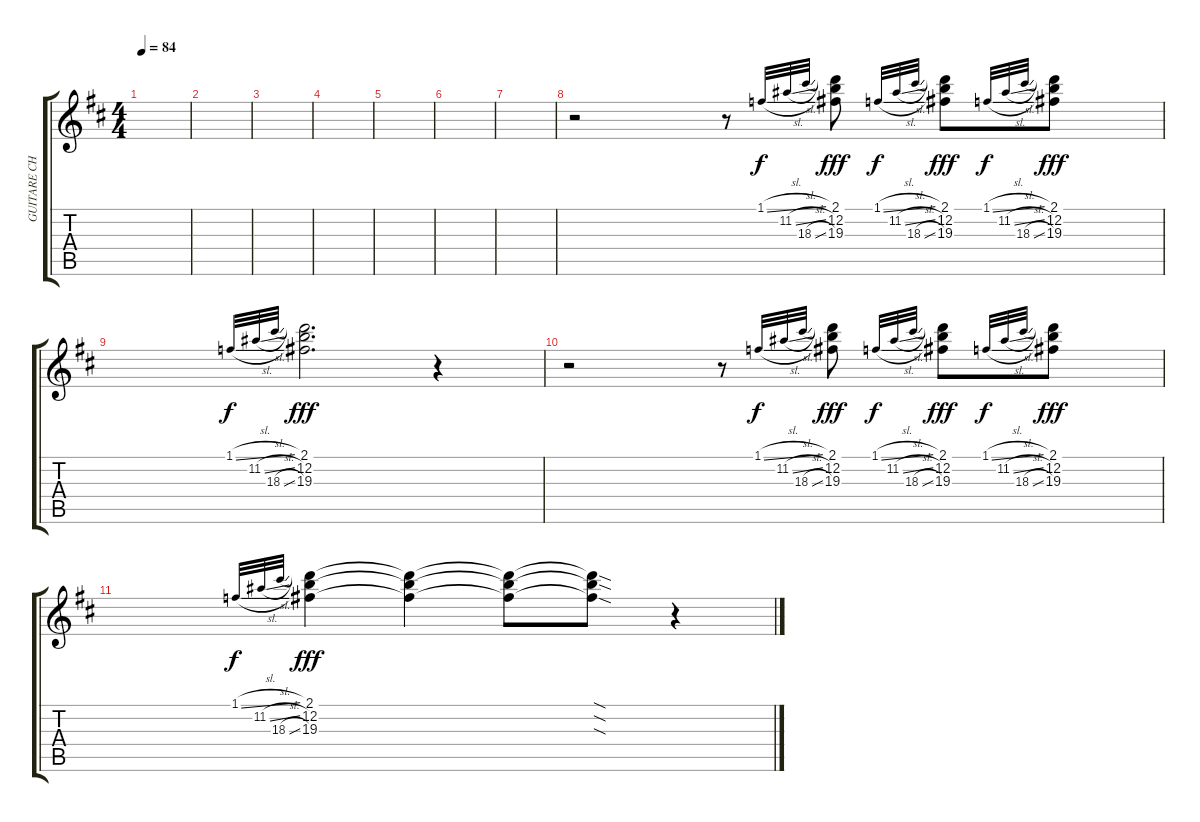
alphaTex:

\track ("GUITARE CHORDS 1_1" "GUITARE CH") {instrument overdrivenguitar}
\staff {score tabs}
\tuning (E4 B3 G3 D3 A2 E2) {hide}
\ts (4 4)
\tempo 84
\clef g2
\ks d
|
|
|
|
|
|
|
r.2 r.8 1.1{sl}.32{gr onbeat} 11.2{sl}.32{gr onbeat} 18.3{sl}.32{gr onbeat} (2.1 12.2 19.3).8{dy fff} 1.1{sl}.32{gr onbeat dy f} 11.2{sl}.32{gr onbeat} 18.3{sl}.32{gr onbeat} (2.1 12.2 19.3).8{dy fff} 1.1{sl}.32{gr onbeat dy f} 11.2{sl}.32{gr onbeat} 18.3{sl}.32{gr onbeat} (2.1 12.2 19.3).8{dy fff} |
1.1{sl}.32{gr onbeat dy f} 11.2{sl}.32{gr onbeat} 18.3{sl}.32{gr onbeat} (2.1 12.2 19.3).2{d dy fff} r.4 |
r.2 r.8 1.1{sl}.32{gr onbeat dy f} 11.2{sl}.32{gr onbeat} 18.3{sl}.32{gr onbeat} (2.1 12.2 19.3).8{dy fff} 1.1{sl}.32{gr onbeat dy f} 11.2{sl}.32{gr onbeat} 18.3{sl}.32{gr onbeat} (2.1 12.2 19.3).8{dy fff} 1.1{sl}.32{gr onbeat dy f} 11.2{sl}.32{gr onbeat} 18.3{sl}.32{gr onbeat} (2.1 12.2 19.3).8{dy fff} |
1.1{sl}.32{gr onbeat dy f} 11.2{sl}.32{gr onbeat} 18.3{sl}.32{gr onbeat} (2.1 12.2 19.3).4{dy fff} (2.1{t} 12.2{t} 19.3{t}).4 (2.1{t} 12.2{t} 19.3{t}).8 (2.1{sod t} 12.2{sod t} 19.3{sod t}).8 r.4
